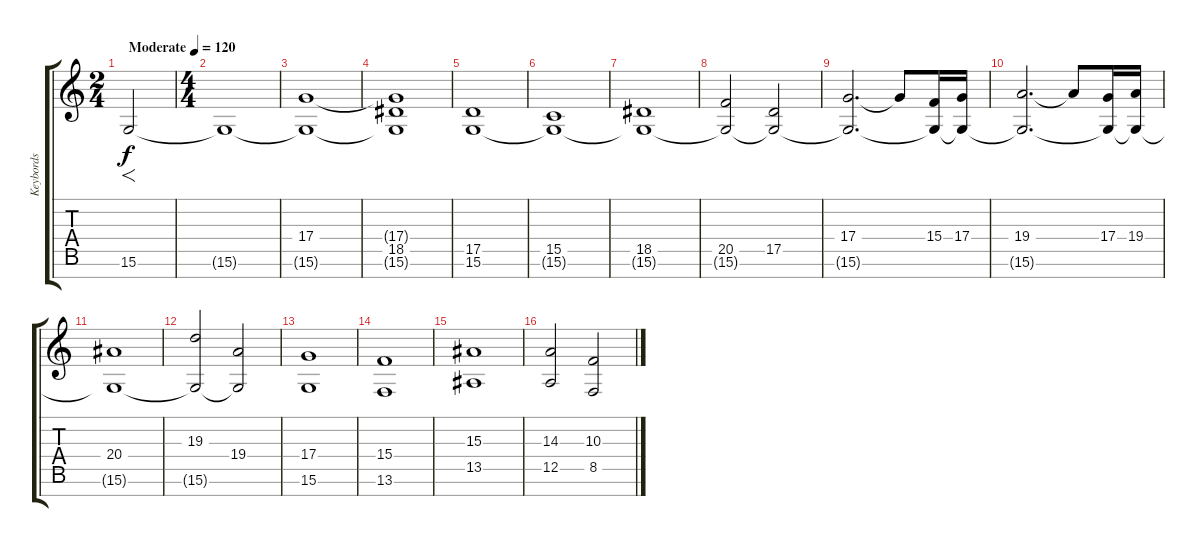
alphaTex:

\track ("Keybords" "Keybords") {instrument stringensemble1}
\staff {score tabs}
\tuning (E4 B3 G3 D3 A2 E2 B1) {hide}
\ts (2 4)
\tempo (120 "Moderate")
\clef g2
\ks c
15.6.2{f dy f instrument stringensemble1} |
\ts (4 4)
15.6{t}.1 |
(17.4 15.6{t}).1 |
(17.4{t} 18.5 15.6{t}).1 |
(17.5 15.6).1 |
(15.5 15.6{t}).1 |
(18.5 15.6{t}).1 |
(20.5 15.6{t}).2 (17.5 15.6{t}).2 |
(17.4 15.6{t}).2{d} 17.4{t}.8 (15.4 15.6{t}).16 (17.4 15.6{t}).16 |
(19.4 15.6{t}).2{d} 19.4{t}.8 (17.4 15.6{t}).16 (19.4 15.6{t}).16 |
(20.4 15.6{t}).1 |
(19.3 15.6{t}).2 (19.4 15.6{t}).2 |
(17.4 15.6).1 |
(15.4 13.6).1 |
(15.3 13.5).1 |
(14.3 12.5).2 (10.3 8.5).2
